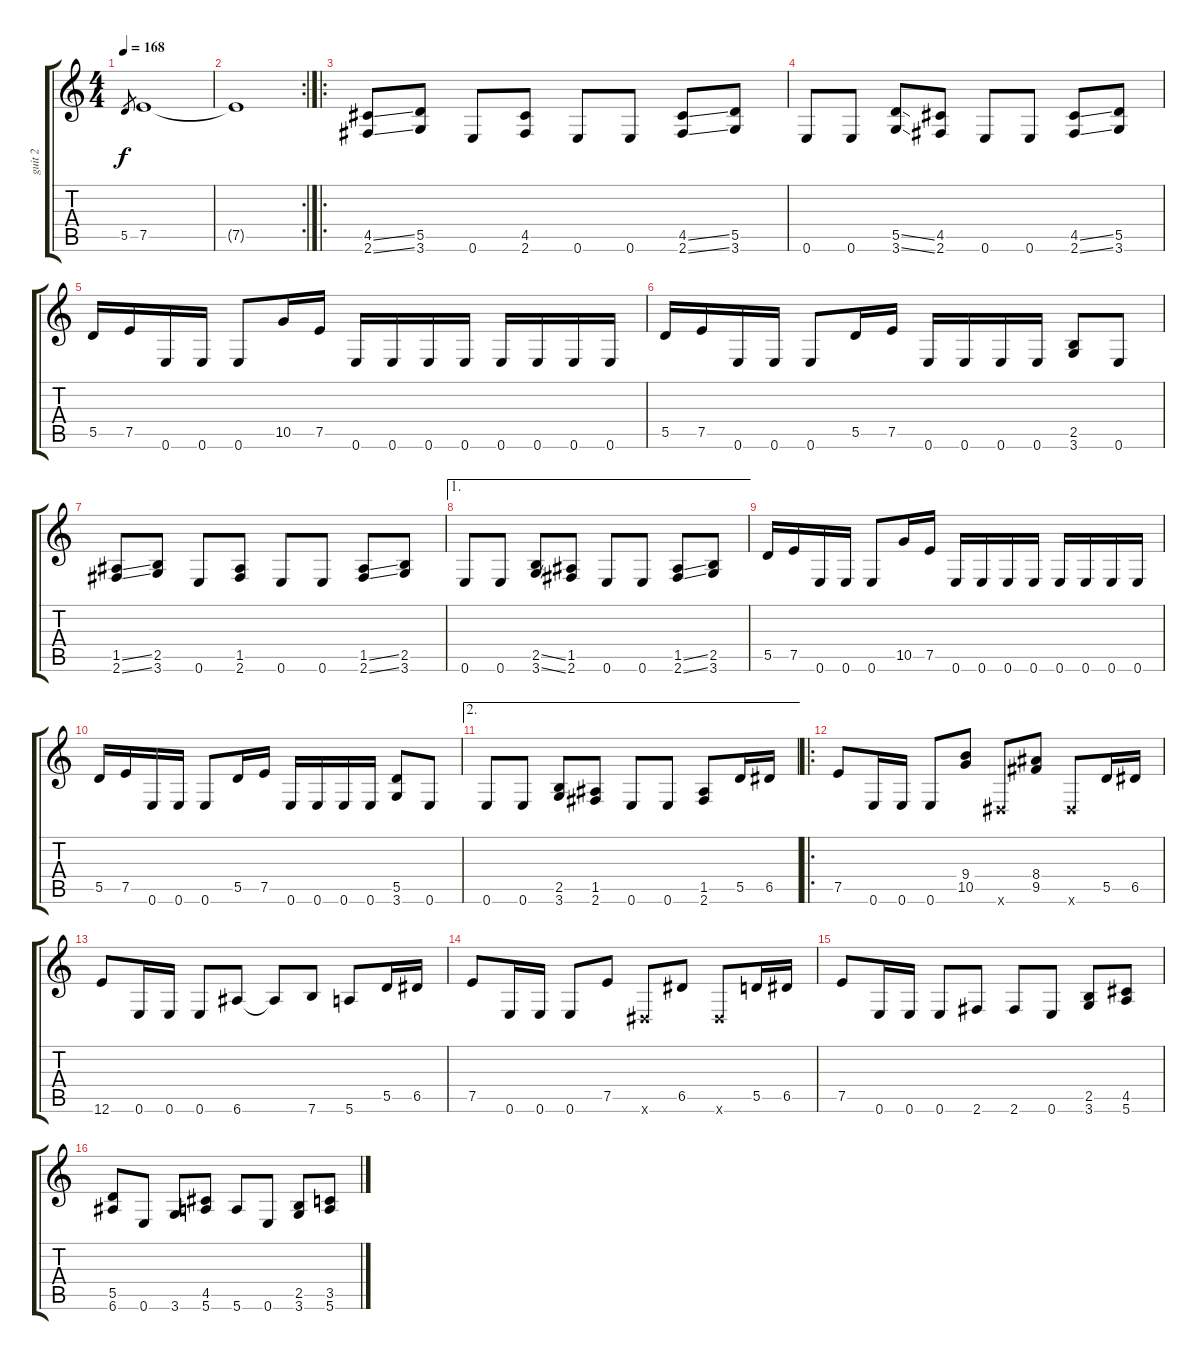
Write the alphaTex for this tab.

\track ("guit 2" "guit 2") {instrument distortionguitar}
\staff {score tabs}
\tuning (E4 B3 G3 D3 A2 E2) {hide}
\ts (4 4)
\tempo 168
\clef g2
\ks c
5.5.8{gr dy f} 7.5.1 |
\rc 2
7.5{t}.1 |
\ro
(4.5{ss} 2.6{ss}).8 (5.5 3.6).8 0.6.8 (4.5 2.6).8 0.6.8 0.6.8 (4.5{ss} 2.6{ss}).8 (5.5 3.6).8 |
0.6.8 0.6.8 (5.5{ss} 3.6{ss}).8 (4.5 2.6).8 0.6.8 0.6.8 (4.5{ss} 2.6{ss}).8 (5.5 3.6).8 |
5.5.16 7.5.16 0.6.16 0.6.16 0.6.8 10.5.16 7.5.16 0.6.16 0.6.16 0.6.16 0.6.16 0.6.16 0.6.16 0.6.16 0.6.16 |
5.5.16 7.5.16 0.6.16 0.6.16 0.6.8 5.5.16 7.5.16 0.6.16 0.6.16 0.6.16 0.6.16 (2.5 3.6).8 0.6.8 |
(1.5{ss} 2.6{ss}).8 (2.5 3.6).8 0.6.8 (1.5 2.6).8 0.6.8 0.6.8 (1.5{ss} 2.6{ss}).8 (2.5 3.6).8 |
\ae 1
0.6.8 0.6.8 (2.5{ss} 3.6{ss}).8 (1.5 2.6).8 0.6.8 0.6.8 (1.5{ss} 2.6{ss}).8 (2.5 3.6).8 |
5.5.16 7.5.16 0.6.16 0.6.16 0.6.8 10.5.16 7.5.16 0.6.16 0.6.16 0.6.16 0.6.16 0.6.16 0.6.16 0.6.16 0.6.16 |
5.5.16 7.5.16 0.6.16 0.6.16 0.6.8 5.5.16 7.5.16 0.6.16 0.6.16 0.6.16 0.6.16 (5.5 3.6).8 0.6.8 |
\ae 2
0.6.8 0.6.8 (2.5 3.6).8 (1.5 2.6).8 0.6.8 0.6.8 (1.5 2.6).8 5.5.16 6.5.16 |
\ro
7.5.8 0.6.16 0.6.16 0.6.8 (9.4 10.5).8 -1.6{x}.8 (8.4 9.5).8 -1.6{x}.8 5.5.16 6.5.16 |
12.6.8 0.6.16 0.6.16 0.6.8 6.6.8 6.6{t}.8 7.6.8 5.6.8 5.5.16 6.5.16 |
7.5.8 0.6.16 0.6.16 0.6.8 7.5.8 -1.6{x}.8 6.5.8 -1.6{x}.8 5.5.16 6.5.16 |
7.5.8 0.6.16 0.6.16 0.6.8 2.6.8 2.6.8 0.6.8 (2.5 3.6).8 (4.5 5.6).8 |
(5.5 6.6).8 0.6.8 3.6.8 (4.5 5.6).8 5.6.8 0.6.8 (2.5 3.6).8 (3.5 5.6).8
